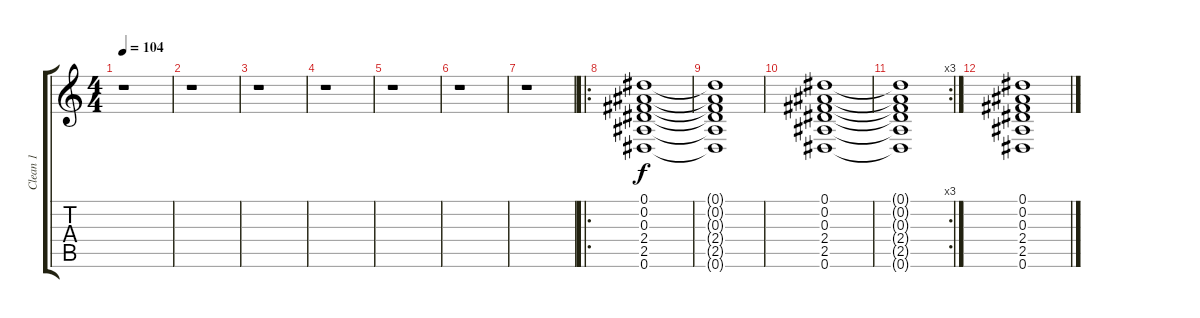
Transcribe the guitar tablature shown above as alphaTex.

\track ("Clean 1" "Clean 1") {instrument electricguitarclean}
\staff {score tabs}
\tuning (Eb4 Bb3 Gb3 Db3 Ab2 Eb2) {hide}
\ts (4 4)
\tempo 104
\clef g2
\ks c
r.1{dy f} |
r.1 |
r.1 |
r.1 |
r.1 |
r.1 |
r.1 |
\ro
(0.1 0.2 0.3 2.4 2.5 0.6).1 |
(0.1{t} 0.2{t} 0.3{t} 2.4{t} 2.5{t} 0.6{t}).1 |
(0.1 0.2 0.3 2.4 2.5 0.6).1 |
\rc 3
(0.1{t} 0.2{t} 0.3{t} 2.4{t} 2.5{t} 0.6{t}).1 |
(0.1 0.2 0.3 2.4 2.5 0.6).1
